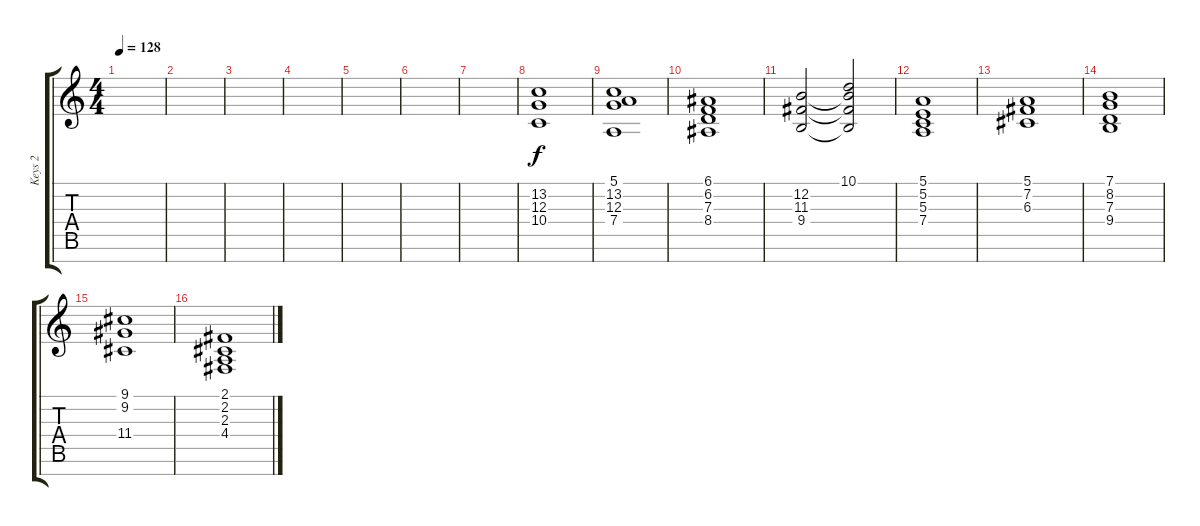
\track ("Keys 2" "Keys 2") {instrument lead1square}
\staff {score tabs}
\tuning (E4 B3 G3 D3 A2 E2 B1) {hide}
\ts (4 4)
\tempo 128
\clef g2
\ks c
|
|
|
|
|
|
|
(13.2 12.3 10.4).1 |
(5.1 13.2 12.3 7.4).1 |
(6.1 6.2 7.3 8.4).1 |
(12.2 11.3 9.4).2 (10.1 12.2{t} 11.3{t} 9.4{t}).2 |
(5.1 5.2 5.3 7.4).1 |
(5.1 7.2 6.3).1 |
(7.1 8.2 7.3 9.4).1 |
(9.1 9.2 11.4).1 |
(2.1 2.2 2.3 4.4).1
